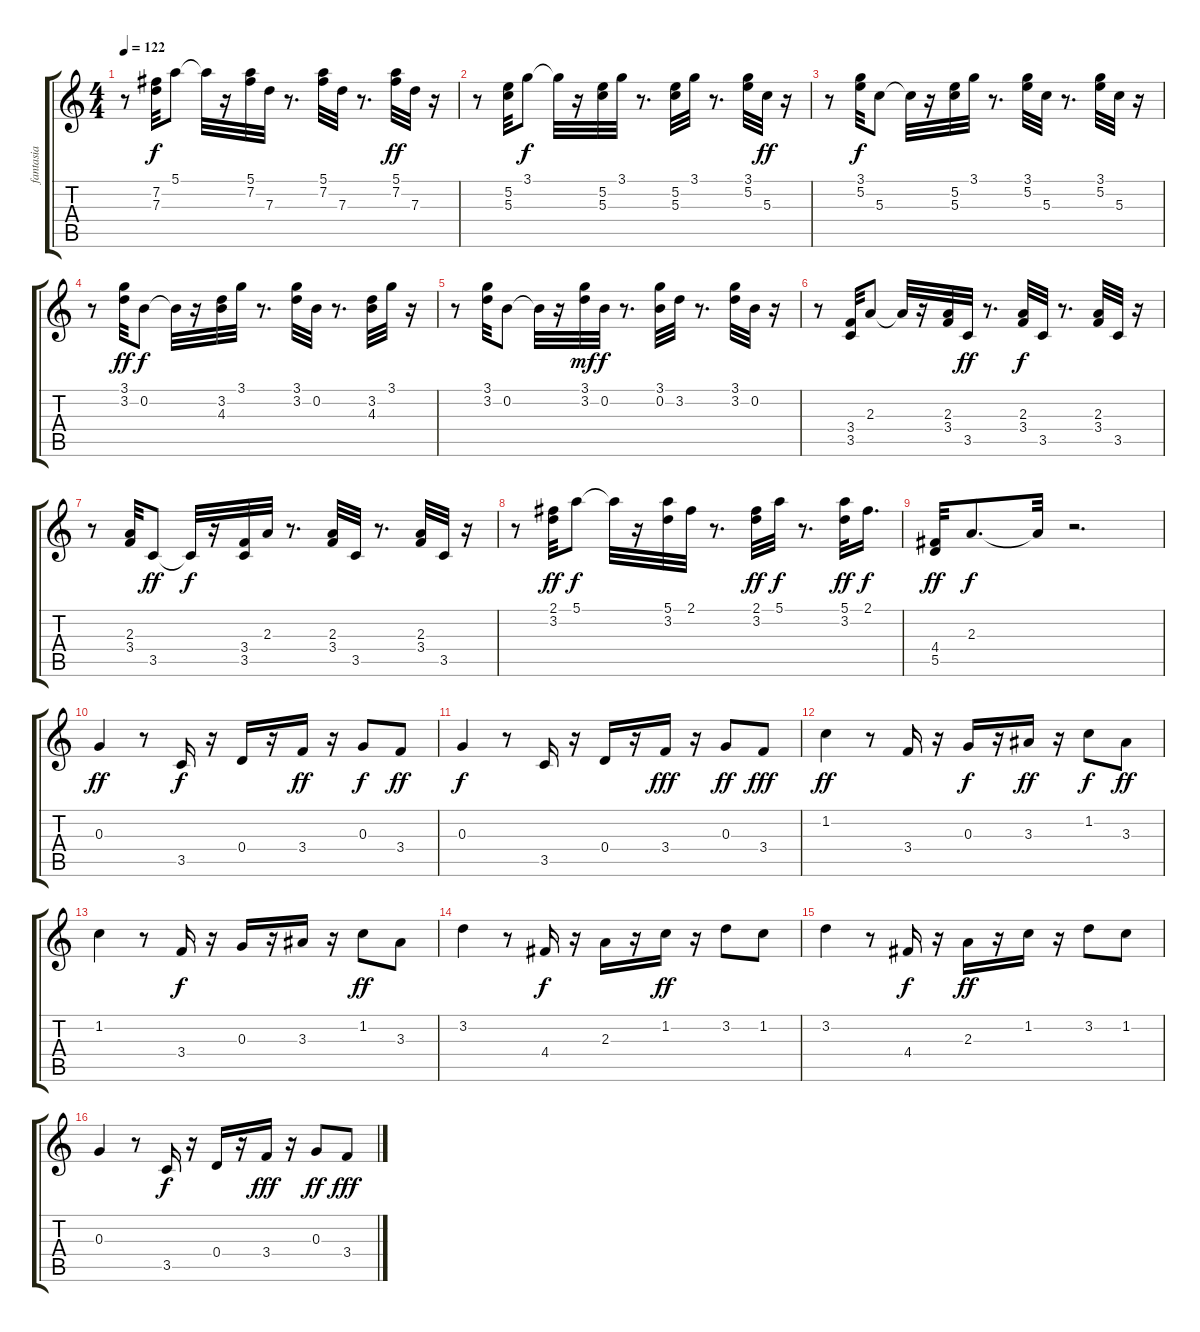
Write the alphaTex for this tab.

\track ("fantasia" "fantasia") {instrument overdrivenguitar}
\staff {score tabs}
\tuning (E4 B3 G3 D3 A2 E2) {hide}
\ts (4 4)
\tempo 122
\clef g2
\ks c
r.8{dy f} (7.2 7.3).32 5.1.8 5.1{t}.32 r.16 (5.1 7.2).32 7.3.32 r.8{d} (5.1 7.2).32 7.3.32 r.8{d} (5.1 7.2).32{dy ff} 7.3.32 r.16 |
r.8 (5.2 5.3).32 3.1.8{dy f} 3.1{t}.32 r.16 (5.2 5.3).32 3.1.32 r.8{d} (5.2 5.3).32 3.1.32 r.8{d} (3.1 5.2).32 5.3.32{dy ff} r.16 |
r.8 (3.1 5.2).32{dy f} 5.3.8 5.3{t}.32 r.16 (5.2 5.3).32 3.1.32 r.8{d} (3.1 5.2).32 5.3.32 r.8{d} (3.1 5.2).32 5.3.32 r.16 |
r.8 (3.1 3.2).32{dy ff} 0.2.8{dy f} 0.2{t}.32 r.16 (3.2 4.3).32 3.1.32 r.8{d} (3.1 3.2).32 0.2.32 r.8{d} (3.2 4.3).32 3.1.32 r.16 |
r.8 (3.1 3.2).32 0.2.8 0.2{t}.32 r.16 (3.1 3.2).32{dy mf} 0.2.32{dy f} r.8{d} (3.1 0.2).32 3.2.32 r.8{d} (3.1 3.2).32 0.2.32 r.16 |
r.8 (3.4 3.5).32 2.3.8 2.3{t}.32 r.16 (2.3 3.4).32 3.5.32{dy ff} r.8{d} (2.3 3.4).32{dy f} 3.5.32 r.8{d} (2.3 3.4).32 3.5.32 r.16 |
r.8 (2.3 3.4).32 3.5.8{dy ff} 3.5{t}.32{dy f} r.16 (3.4 3.5).32 2.3.32 r.8{d} (2.3 3.4).32 3.5.32 r.8{d} (2.3 3.4).32 3.5.32 r.16 |
r.8 (2.1 3.2).32{dy ff} 5.1.8{dy f} 5.1{t}.32 r.16 (5.1 3.2).32 2.1.32 r.8{d} (2.1 3.2).32{dy ff} 5.1.32{dy f} r.8{d} (5.1 3.2).32{dy ff} 2.1.16{d dy f} |
(4.4 5.5).32{dy ff} 2.3.8{d dy f} 2.3{t}.32 r.2{d} |
0.3.4{dy ff} r.8 3.5.16{dy f} r.16 0.4.16 r.16 3.4.16{dy ff} r.16 0.3.8{dy f} 3.4.8{dy ff} |
0.3.4{dy f} r.8 3.5.16 r.16 0.4.16 r.16 3.4.16{dy fff} r.16 0.3.8{dy ff} 3.4.8{dy fff} |
1.2.4{dy ff} r.8 3.4.16 r.16 0.3.16{dy f} r.16 3.3.16{dy ff} r.16 1.2.8{dy f} 3.3.8{dy ff} |
1.2.4 r.8 3.4.16{dy f} r.16 0.3.16 r.16 3.3.16 r.16 1.2.8{dy ff} 3.3.8 |
3.2.4 r.8 4.4.16{dy f} r.16 2.3.16 r.16 1.2.16{dy ff} r.16 3.2.8 1.2.8 |
3.2.4 r.8 4.4.16{dy f} r.16 2.3.16{dy ff} r.16 1.2.16 r.16 3.2.8 1.2.8 |
0.3.4 r.8 3.5.16{dy f} r.16 0.4.16 r.16 3.4.16{dy fff} r.16 0.3.8{dy ff} 3.4.8{dy fff}
